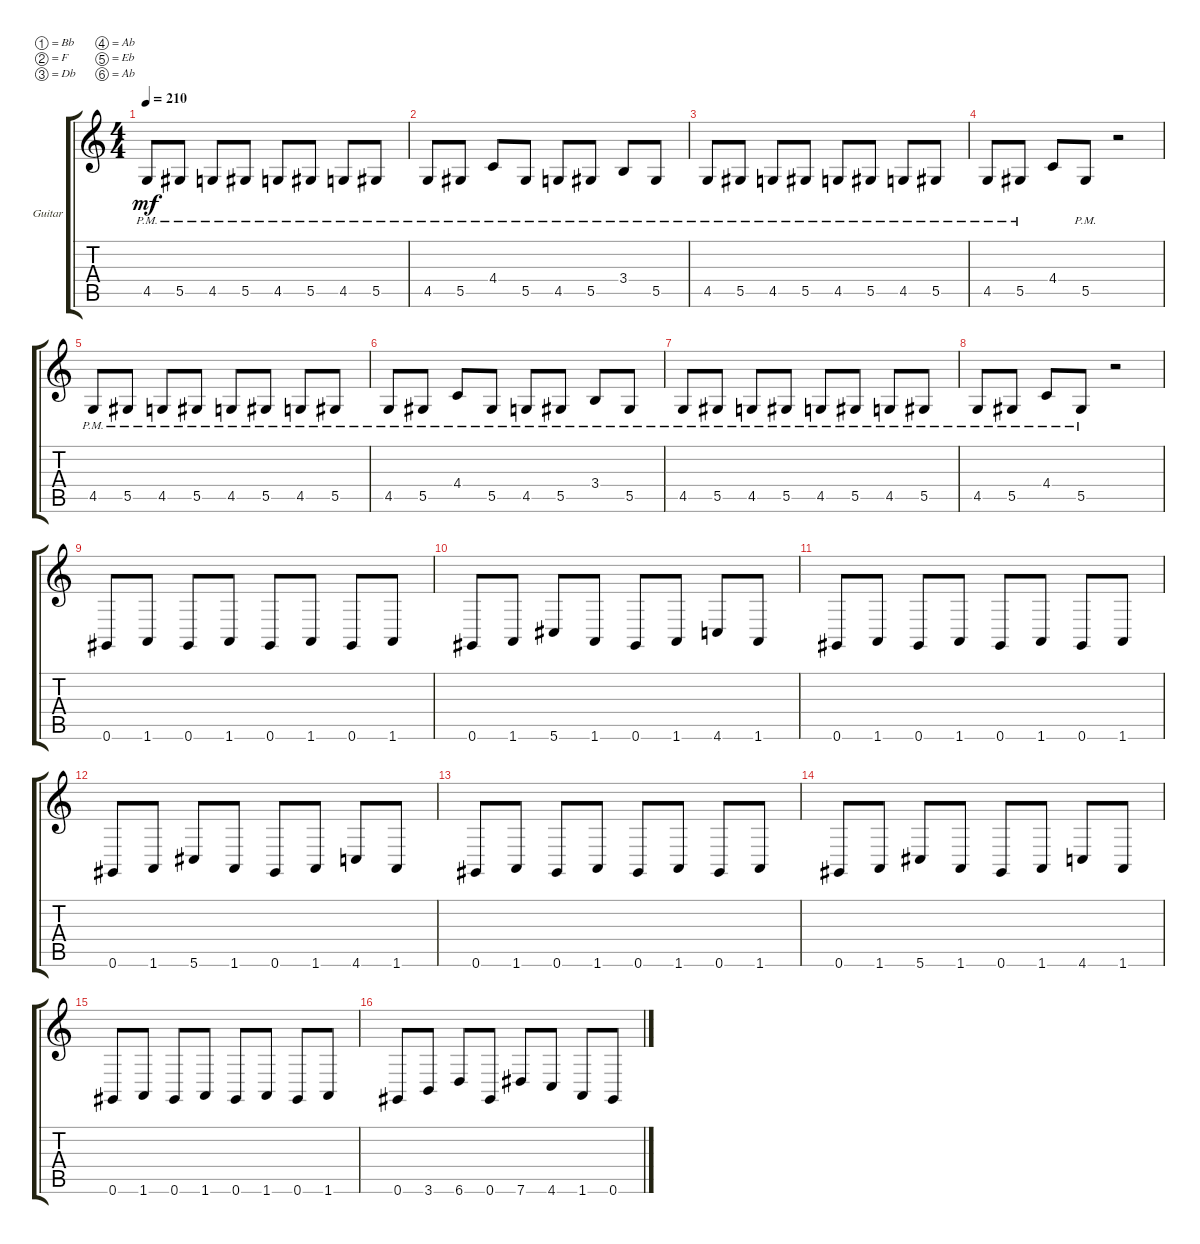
\defaultSystemsLayout 4
\bracketExtendMode groupsimilarinstruments
\firstSystemTrackNameOrientation horizontal
\otherSystemsTrackNameOrientation horizontal
\track ("JR Bareis (Guitar)" "Guitar") {instrument distortionguitar}
\staff {score tabs}
\tuning (Bb3 F3 Db3 Ab2 Eb2 Ab1)
\ts (4 4)
\tempo 210
\clef g2
\ks c
4.5{pm}.8{dy mf instrument distortionguitar} 5.5{pm}.8 4.5{pm}.8 5.5{pm}.8 4.5{pm}.8 5.5{pm}.8 4.5{pm}.8 5.5{pm}.8 |
4.5{pm}.8 5.5{pm}.8 4.4{pm}.8 5.5{pm}.8 4.5{pm}.8 5.5{pm}.8 3.4{pm}.8 5.5{pm}.8 |
4.5{pm}.8 5.5{pm}.8 4.5{pm}.8 5.5{pm}.8 4.5{pm}.8 5.5{pm}.8 4.5{pm}.8 5.5{pm}.8 |
4.5{pm}.8 5.5{pm}.8 4.4.8 5.5{pm}.8 r.2 |
4.5{pm}.8 5.5{pm}.8 4.5{pm}.8 5.5{pm}.8 4.5{pm}.8 5.5{pm}.8 4.5{pm}.8 5.5{pm}.8 |
4.5{pm}.8 5.5{pm}.8 4.4{pm}.8 5.5{pm}.8 4.5{pm}.8 5.5{pm}.8 3.4{pm}.8 5.5{pm}.8 |
4.5{pm}.8 5.5{pm}.8 4.5{pm}.8 5.5{pm}.8 4.5{pm}.8 5.5{pm}.8 4.5{pm}.8 5.5{pm}.8 |
4.5{pm}.8 5.5{pm}.8 4.4{pm}.8 5.5{pm}.8 r.2 |
0.6.8 1.6.8 0.6.8 1.6.8 0.6.8 1.6.8 0.6.8 1.6.8 |
0.6.8 1.6.8 5.6.8 1.6.8 0.6.8 1.6.8 4.6.8 1.6.8 |
0.6.8 1.6.8 0.6.8 1.6.8 0.6.8 1.6.8 0.6.8 1.6.8 |
0.6.8 1.6.8 5.6.8 1.6.8 0.6.8 1.6.8 4.6.8 1.6.8 |
0.6.8 1.6.8 0.6.8 1.6.8 0.6.8 1.6.8 0.6.8 1.6.8 |
0.6.8 1.6.8 5.6.8 1.6.8 0.6.8 1.6.8 4.6.8 1.6.8 |
0.6.8 1.6.8 0.6.8 1.6.8 0.6.8 1.6.8 0.6.8 1.6.8 |
0.6.8 3.6.8 6.6.8 0.6.8 7.6.8 4.6.8 1.6.8 0.6.8
